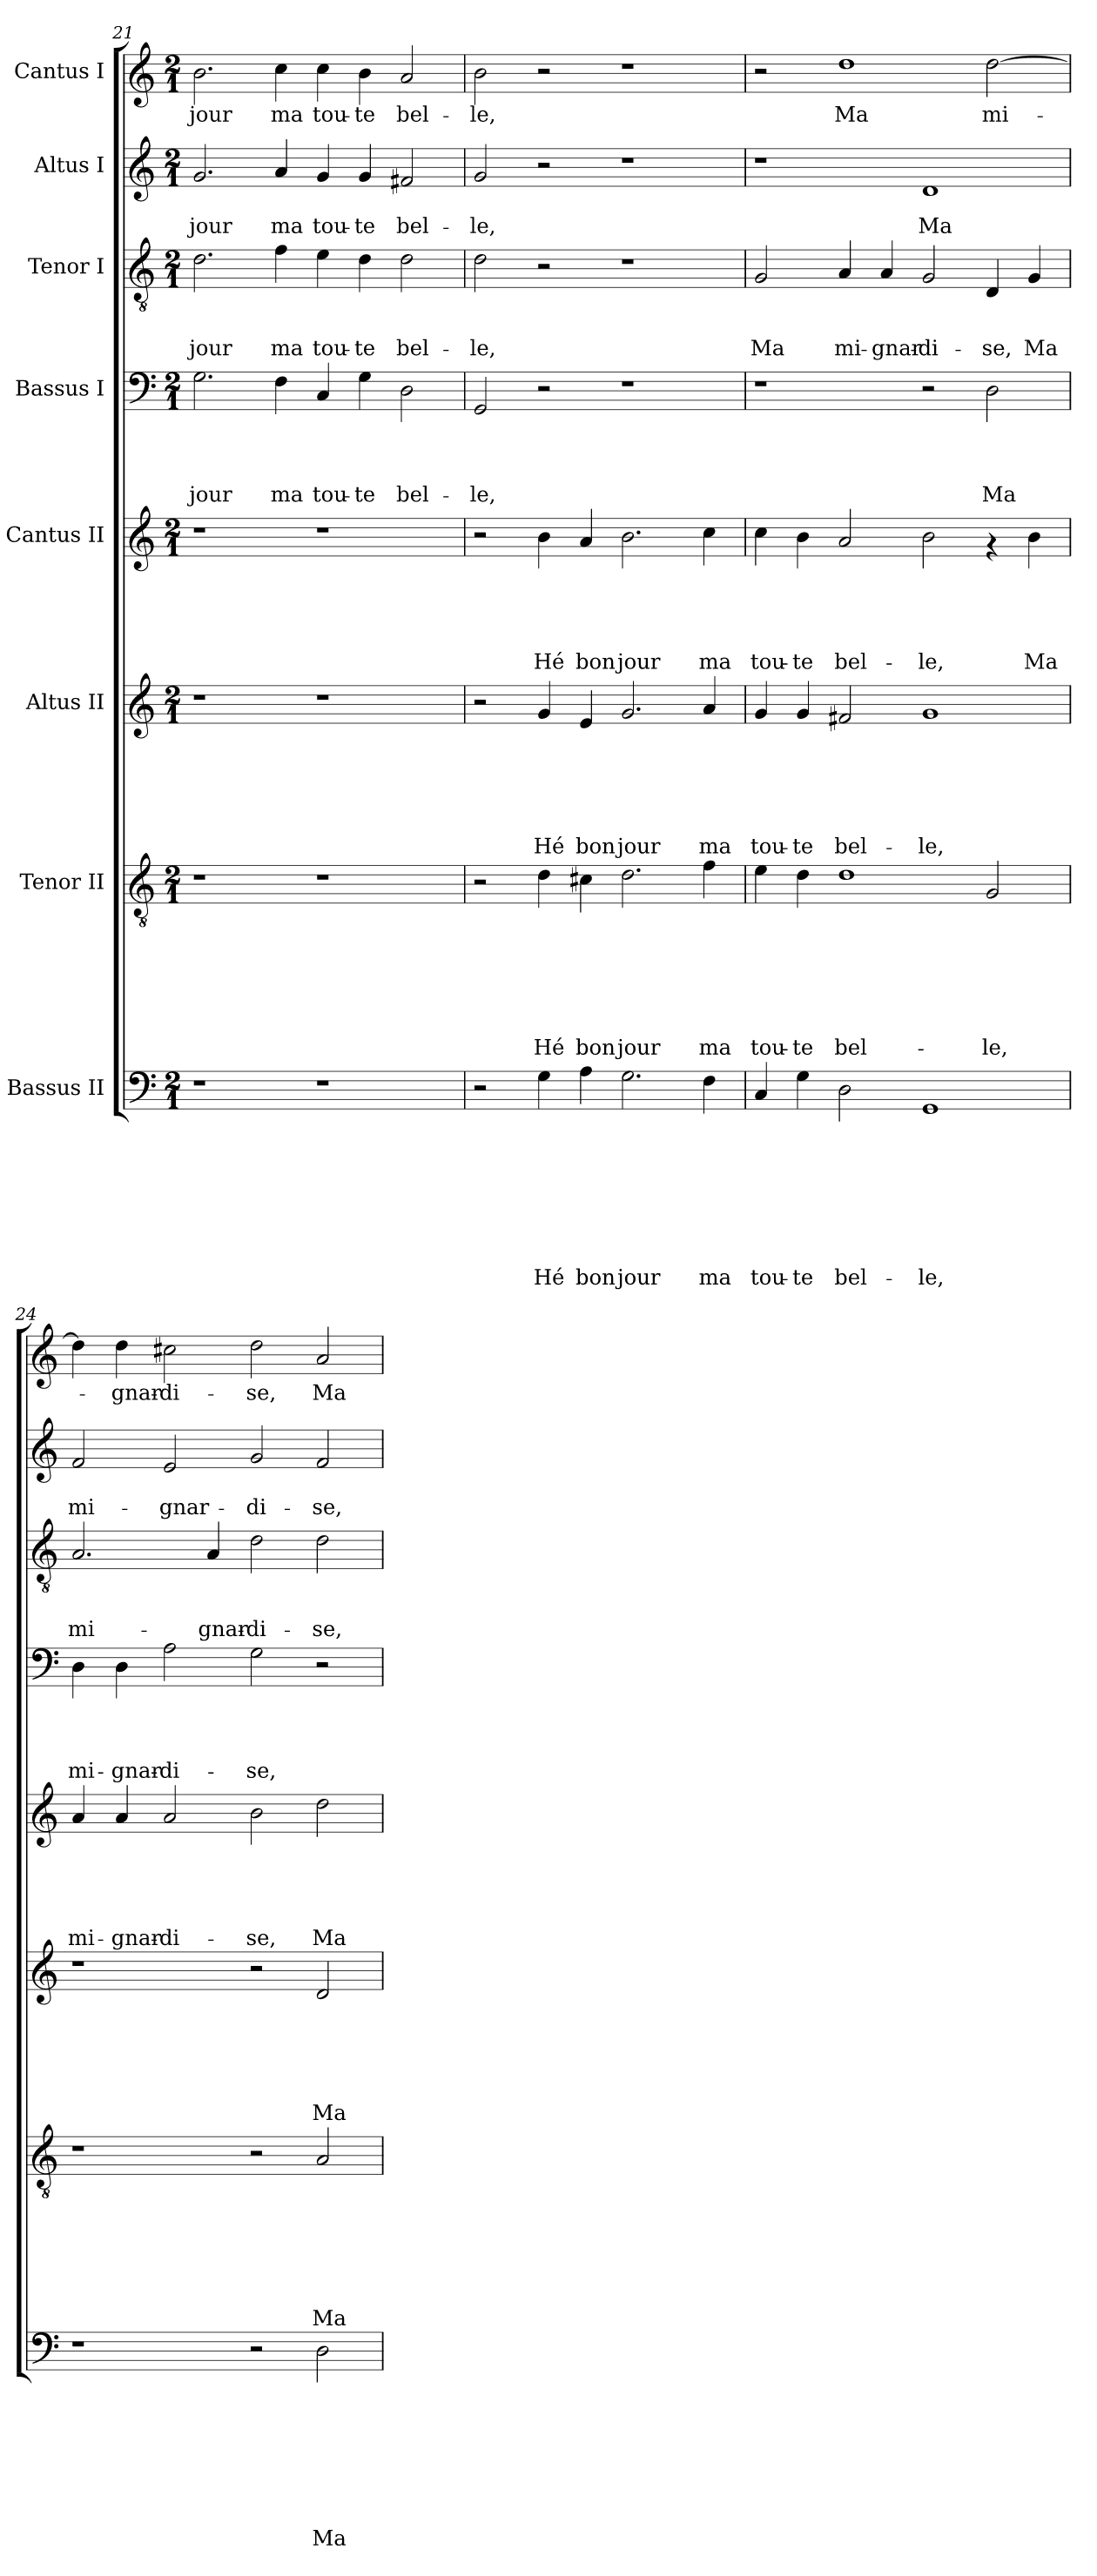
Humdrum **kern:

**kern	**text	**text	**text	**text	**text	**text	**text	**text	**kern	**text	**text	**text	**text	**text	**text	**text	**kern	**text	**text	**text	**text	**text	**text	**kern	**text	**text	**text	**text	**text	**kern	**text	**text	**text	**text	**kern	**text	**text	**text	**kern	**text	**text	**kern	**text
*part8	*part8	*part8	*part8	*part8	*part8	*part8	*part8	*part8	*part7	*part7	*part7	*part7	*part7	*part7	*part7	*part7	*part6	*part6	*part6	*part6	*part6	*part6	*part6	*part5	*part5	*part5	*part5	*part5	*part5	*part4	*part4	*part4	*part4	*part4	*part3	*part3	*part3	*part3	*part2	*part2	*part2	*part1	*part1
*staff8	*staff8	*staff8	*staff8	*staff8	*staff8	*staff8	*staff8	*staff8	*staff7	*staff7	*staff7	*staff7	*staff7	*staff7	*staff7	*staff7	*staff6	*staff6	*staff6	*staff6	*staff6	*staff6	*staff6	*staff5	*staff5	*staff5	*staff5	*staff5	*staff5	*staff4	*staff4	*staff4	*staff4	*staff4	*staff3	*staff3	*staff3	*staff3	*staff2	*staff2	*staff2	*staff1	*staff1
*I"Bassus II	*	*	*	*	*	*	*	*	*I"Tenor II	*	*	*	*	*	*	*	*I"Altus II	*	*	*	*	*	*	*I"Cantus II	*	*	*	*	*	*I"Bassus I	*	*	*	*	*I"Tenor I	*	*	*	*I"Altus I	*	*	*I"Cantus I	*
*clefF4	*	*	*	*	*	*	*	*	*clefGv2	*	*	*	*	*	*	*	*clefG2	*	*	*	*	*	*	*clefG2	*	*	*	*	*	*clefF4	*	*	*	*	*clefGv2	*	*	*	*clefG2	*	*	*clefG2	*
*k[]	*	*	*	*	*	*	*	*	*k[]	*	*	*	*	*	*	*	*k[]	*	*	*	*	*	*	*k[]	*	*	*	*	*	*k[]	*	*	*	*	*k[]	*	*	*	*k[]	*	*	*k[]	*
*C:	*	*	*	*	*	*	*	*	*C:	*	*	*	*	*	*	*	*C:	*	*	*	*	*	*	*C:	*	*	*	*	*	*C:	*	*	*	*	*C:	*	*	*	*C:	*	*	*C:	*
*M2/1	*	*	*	*	*	*	*	*	*M2/1	*	*	*	*	*	*	*	*M2/1	*	*	*	*	*	*	*M2/1	*	*	*	*	*	*M2/1	*	*	*	*	*M2/1	*	*	*	*M2/1	*	*	*M2/1	*
=21	=21	=21	=21	=21	=21	=21	=21	=21	=21	=21	=21	=21	=21	=21	=21	=21	=21	=21	=21	=21	=21	=21	=21	=21	=21	=21	=21	=21	=21	=21	=21	=21	=21	=21	=21	=21	=21	=21	=21	=21	=21	=21	=21
!	!	!	!	!	!	!	!	!	!	!	!	!	!	!	!	!	!	!	!	!	!	!	!	!	!	!	!	!	!	!	!	!	!	!LO:LY:b	!	!	!	!LO:LY:b	!	!	!LO:LY:b	!	!LO:LY:b
1r	.	.	.	.	.	.	.	.	1r	.	.	.	.	.	.	.	1r	.	.	.	.	.	.	1r	.	.	.	.	.	2.G\	.	.	.	jour	2.d\	.	.	jour	2.g/	.	jour	2.b\	jour
!	!	!	!	!	!	!	!	!	!	!	!	!	!	!	!	!	!	!	!	!	!	!	!	!	!	!	!	!	!	!	!	!	!	!LO:LY:b	!	!	!	!LO:LY:b	!	!	!LO:LY:b	!	!LO:LY:b
.	.	.	.	.	.	.	.	.	.	.	.	.	.	.	.	.	.	.	.	.	.	.	.	.	.	.	.	.	.	4F\	.	.	.	ma	4f\	.	.	ma	4a/	.	ma	4cc\	ma
!	!	!	!	!	!	!	!	!	!	!	!	!	!	!	!	!	!	!	!	!	!	!	!	!	!	!	!	!	!	!	!	!	!	!LO:LY:b	!	!	!	!LO:LY:b	!	!	!LO:LY:b	!	!LO:LY:b
1r	.	.	.	.	.	.	.	.	1r	.	.	.	.	.	.	.	1r	.	.	.	.	.	.	1r	.	.	.	.	.	4C/	.	.	.	tou-	4e\	.	.	tou-	4g/	.	tou-	4cc\	tou-
!	!	!	!	!	!	!	!	!	!	!	!	!	!	!	!	!	!	!	!	!	!	!	!	!	!	!	!	!	!	!	!	!	!	!LO:LY:b	!	!	!	!LO:LY:b	!	!	!LO:LY:b	!	!LO:LY:b
.	.	.	.	.	.	.	.	.	.	.	.	.	.	.	.	.	.	.	.	.	.	.	.	.	.	.	.	.	.	4G\	.	.	.	-te	4d\	.	.	-te	4g/	.	-te	4b\	-te
!	!	!	!	!	!	!	!	!	!	!	!	!	!	!	!	!	!	!	!	!	!	!	!	!	!	!	!	!	!	!	!	!	!	!LO:LY:b	!	!	!	!LO:LY:b	!	!	!LO:LY:b	!	!LO:LY:b
.	.	.	.	.	.	.	.	.	.	.	.	.	.	.	.	.	.	.	.	.	.	.	.	.	.	.	.	.	.	2D\	.	.	.	bel-	2d\	.	.	bel-	2f#X/	.	bel-	2a/	bel-
!!LO:PB:g=z
=22	=22	=22	=22	=22	=22	=22	=22	=22	=22	=22	=22	=22	=22	=22	=22	=22	=22	=22	=22	=22	=22	=22	=22	=22	=22	=22	=22	=22	=22	=22	=22	=22	=22	=22	=22	=22	=22	=22	=22	=22	=22	=22	=22
!	!	!	!	!	!	!	!	!	!	!	!	!	!	!	!	!	!	!	!	!	!	!	!	!	!	!	!	!	!	!	!	!	!	!LO:LY:b	!	!	!	!LO:LY:b	!	!	!LO:LY:b	!	!LO:LY:b
2r	.	.	.	.	.	.	.	.	2r	.	.	.	.	.	.	.	2r	.	.	.	.	.	.	2r	.	.	.	.	.	2GG/	.	.	.	-le,	2d\	.	.	-le,	2g/	.	-le,	2b\	-le,
!	!	!	!	!	!	!	!	!LO:LY:b	!	!	!	!	!	!	!	!LO:LY:b	!	!	!	!	!	!	!LO:LY:b	!	!	!	!	!	!LO:LY:b	!	!	!	!	!	!	!	!	!	!	!	!	!	!
4G\	.	.	.	.	.	.	.	Hé	4d\	.	.	.	.	.	.	Hé	4g/	.	.	.	.	.	Hé	4b\	.	.	.	.	Hé	2r	.	.	.	.	2r	.	.	.	2r	.	.	2r	.
!	!	!	!	!	!	!	!	!LO:LY:b	!	!	!	!	!	!	!	!LO:LY:b	!	!	!	!	!	!	!LO:LY:b	!	!	!	!	!	!LO:LY:b	!	!	!	!	!	!	!	!	!	!	!	!	!	!
4A\	.	.	.	.	.	.	.	bon	4c#X\	.	.	.	.	.	.	bon	4e/	.	.	.	.	.	bon	4a/	.	.	.	.	bon	.	.	.	.	.	.	.	.	.	.	.	.	.	.
!	!	!	!	!	!	!	!	!LO:LY:b	!	!	!	!	!	!	!	!LO:LY:b	!	!	!	!	!	!	!LO:LY:b	!	!	!	!	!	!LO:LY:b	!	!	!	!	!	!	!	!	!	!	!	!	!	!
2.G\	.	.	.	.	.	.	.	jour	2.d\	.	.	.	.	.	.	jour	2.g/	.	.	.	.	.	jour	2.b\	.	.	.	.	jour	1r	.	.	.	.	1r	.	.	.	1r	.	.	1r	.
!	!	!	!	!	!	!	!	!LO:LY:b	!	!	!	!	!	!	!	!LO:LY:b	!	!	!	!	!	!	!LO:LY:b	!	!	!	!	!	!LO:LY:b	!	!	!	!	!	!	!	!	!	!	!	!	!	!
4F\	.	.	.	.	.	.	.	ma	4f\	.	.	.	.	.	.	ma	4a/	.	.	.	.	.	ma	4cc\	.	.	.	.	ma	.	.	.	.	.	.	.	.	.	.	.	.	.	.
=23	=23	=23	=23	=23	=23	=23	=23	=23	=23	=23	=23	=23	=23	=23	=23	=23	=23	=23	=23	=23	=23	=23	=23	=23	=23	=23	=23	=23	=23	=23	=23	=23	=23	=23	=23	=23	=23	=23	=23	=23	=23	=23	=23
!	!	!	!	!	!	!	!	!LO:LY:b	!	!	!	!	!	!	!	!LO:LY:b	!	!	!	!	!	!	!LO:LY:b	!	!	!	!	!	!LO:LY:b	!	!	!	!	!	!	!	!	!LO:LY:b	!	!	!	!	!
4C/	.	.	.	.	.	.	.	tou-	4e\	.	.	.	.	.	.	tou-	4g/	.	.	.	.	.	tou-	4cc\	.	.	.	.	tou-	1r	.	.	.	.	2G/	.	.	Ma	1r	.	.	2r	.
!	!	!	!	!	!	!	!	!LO:LY:b	!	!	!	!	!	!	!	!LO:LY:b	!	!	!	!	!	!	!LO:LY:b	!	!	!	!	!	!LO:LY:b	!	!	!	!	!	!	!	!	!	!	!	!	!	!
4G\	.	.	.	.	.	.	.	-te	4d\	.	.	.	.	.	.	-te	4g/	.	.	.	.	.	-te	4b\	.	.	.	.	-te	.	.	.	.	.	.	.	.	.	.	.	.	.	.
!	!	!	!	!	!	!	!	!LO:LY:b	!	!	!	!	!	!	!	!LO:LY:b	!	!	!	!	!	!	!LO:LY:b	!	!	!	!	!	!LO:LY:b	!	!	!	!	!	!	!	!	!LO:LY:b	!	!	!	!	!LO:LY:b
2D\	.	.	.	.	.	.	.	bel-	1d	.	.	.	.	.	.	bel-	2f#X/	.	.	.	.	.	bel-	2a/	.	.	.	.	bel-	.	.	.	.	.	4A/	.	.	mi-	.	.	.	1dd	Ma
!	!	!	!	!	!	!	!	!	!	!	!	!	!	!	!	!	!	!	!	!	!	!	!	!	!	!	!	!	!	!	!	!	!	!	!	!	!	!LO:LY:b	!	!	!	!	!
.	.	.	.	.	.	.	.	.	.	.	.	.	.	.	.	.	.	.	.	.	.	.	.	.	.	.	.	.	.	.	.	.	.	.	4A/	.	.	-gnar-	.	.	.	.	.
!	!	!	!	!	!	!	!	!LO:LY:b	!	!	!	!	!	!	!	!	!	!	!	!	!	!	!LO:LY:b	!	!	!	!	!	!LO:LY:b	!	!	!	!	!	!	!	!	!LO:LY:b	!	!	!LO:LY:b	!	!
1GG	.	.	.	.	.	.	.	-le,	.	.	.	.	.	.	.	.	1g	.	.	.	.	.	-le,	2b\	.	.	.	.	-le,	2r	.	.	.	.	2G/	.	.	-di-	1d	.	Ma	.	.
!	!	!	!	!	!	!	!	!	!	!	!	!	!	!	!	!LO:LY:b	!	!	!	!	!	!	!	!	!	!	!	!	!	!	!	!	!	!LO:LY:b	!	!	!	!LO:LY:b	!	!	!	!	!LO:LY:b
.	.	.	.	.	.	.	.	.	2G/	.	.	.	.	.	.	-le,	.	.	.	.	.	.	.	4rf	.	.	.	.	.	2D\	.	.	.	Ma	4D/	.	.	-se,	.	.	.	[>2dd\	mi-
!	!	!	!	!	!	!	!	!	!	!	!	!	!	!	!	!	!	!	!	!	!	!	!	!	!	!	!	!	!LO:LY:b	!	!	!	!	!	!	!	!	!LO:LY:b	!	!	!	!	!
.	.	.	.	.	.	.	.	.	.	.	.	.	.	.	.	.	.	.	.	.	.	.	.	4b\	.	.	.	.	Ma	.	.	.	.	.	4G/	.	.	Ma	.	.	.	.	.
=24	=24	=24	=24	=24	=24	=24	=24	=24	=24	=24	=24	=24	=24	=24	=24	=24	=24	=24	=24	=24	=24	=24	=24	=24	=24	=24	=24	=24	=24	=24	=24	=24	=24	=24	=24	=24	=24	=24	=24	=24	=24	=24	=24
!	!	!	!	!	!	!	!	!	!	!	!	!	!	!	!	!	!	!	!	!	!	!	!	!	!	!	!	!	!LO:LY:b	!	!	!	!	!LO:LY:b	!	!	!	!LO:LY:b	!	!	!LO:LY:b	!	!
1r	.	.	.	.	.	.	.	.	1r	.	.	.	.	.	.	.	1r	.	.	.	.	.	.	4a/	.	.	.	.	mi-	4D\	.	.	.	mi-	2.A/	.	.	mi-	2f/	.	mi-	4dd\]	.
!	!	!	!	!	!	!	!	!	!	!	!	!	!	!	!	!	!	!	!	!	!	!	!	!	!	!	!	!	!LO:LY:b	!	!	!	!	!LO:LY:b	!	!	!	!	!	!	!	!	!LO:LY:b
.	.	.	.	.	.	.	.	.	.	.	.	.	.	.	.	.	.	.	.	.	.	.	.	4a/	.	.	.	.	-gnar-	4D\	.	.	.	-gnar-	.	.	.	.	.	.	.	4dd\	-gnar-
!	!	!	!	!	!	!	!	!	!	!	!	!	!	!	!	!	!	!	!	!	!	!	!	!	!	!	!	!	!LO:LY:b	!	!	!	!	!LO:LY:b	!	!	!	!	!	!	!LO:LY:b	!	!LO:LY:b
.	.	.	.	.	.	.	.	.	.	.	.	.	.	.	.	.	.	.	.	.	.	.	.	2a/	.	.	.	.	-di-	2A\	.	.	.	-di-	.	.	.	.	2e/	.	-gnar-	2cc#X\	-di-
!	!	!	!	!	!	!	!	!	!	!	!	!	!	!	!	!	!	!	!	!	!	!	!	!	!	!	!	!	!	!	!	!	!	!	!	!	!	!LO:LY:b	!	!	!	!	!
.	.	.	.	.	.	.	.	.	.	.	.	.	.	.	.	.	.	.	.	.	.	.	.	.	.	.	.	.	.	.	.	.	.	.	4A/	.	.	-gnar-	.	.	.	.	.
!	!	!	!	!	!	!	!	!	!	!	!	!	!	!	!	!	!	!	!	!	!	!	!	!	!	!	!	!	!LO:LY:b	!	!	!	!	!LO:LY:b	!	!	!	!LO:LY:b	!	!	!LO:LY:b	!	!LO:LY:b
2r	.	.	.	.	.	.	.	.	2r	.	.	.	.	.	.	.	2r	.	.	.	.	.	.	2b\	.	.	.	.	-se,	2G\	.	.	.	-se,	2d\	.	.	-di-	2g/	.	-di-	2dd\	-se,
!	!	!	!	!	!	!	!	!LO:LY:b	!	!	!	!	!	!	!	!LO:LY:b	!	!	!	!	!	!	!LO:LY:b	!	!	!	!	!	!LO:LY:b	!	!	!	!	!	!	!	!	!LO:LY:b	!	!	!LO:LY:b	!	!LO:LY:b
2D\	.	.	.	.	.	.	.	Ma	2A/	.	.	.	.	.	.	Ma	2d/	.	.	.	.	.	Ma	2dd\	.	.	.	.	Ma	2r	.	.	.	.	2d\	.	.	-se,	2f/	.	-se,	2a/	Ma
=	=	=	=	=	=	=	=	=	=	=	=	=	=	=	=	=	=	=	=	=	=	=	=	=	=	=	=	=	=	=	=	=	=	=	=	=	=	=	=	=	=	=	=
*-	*-	*-	*-	*-	*-	*-	*-	*-	*-	*-	*-	*-	*-	*-	*-	*-	*-	*-	*-	*-	*-	*-	*-	*-	*-	*-	*-	*-	*-	*-	*-	*-	*-	*-	*-	*-	*-	*-	*-	*-	*-	*-	*-
